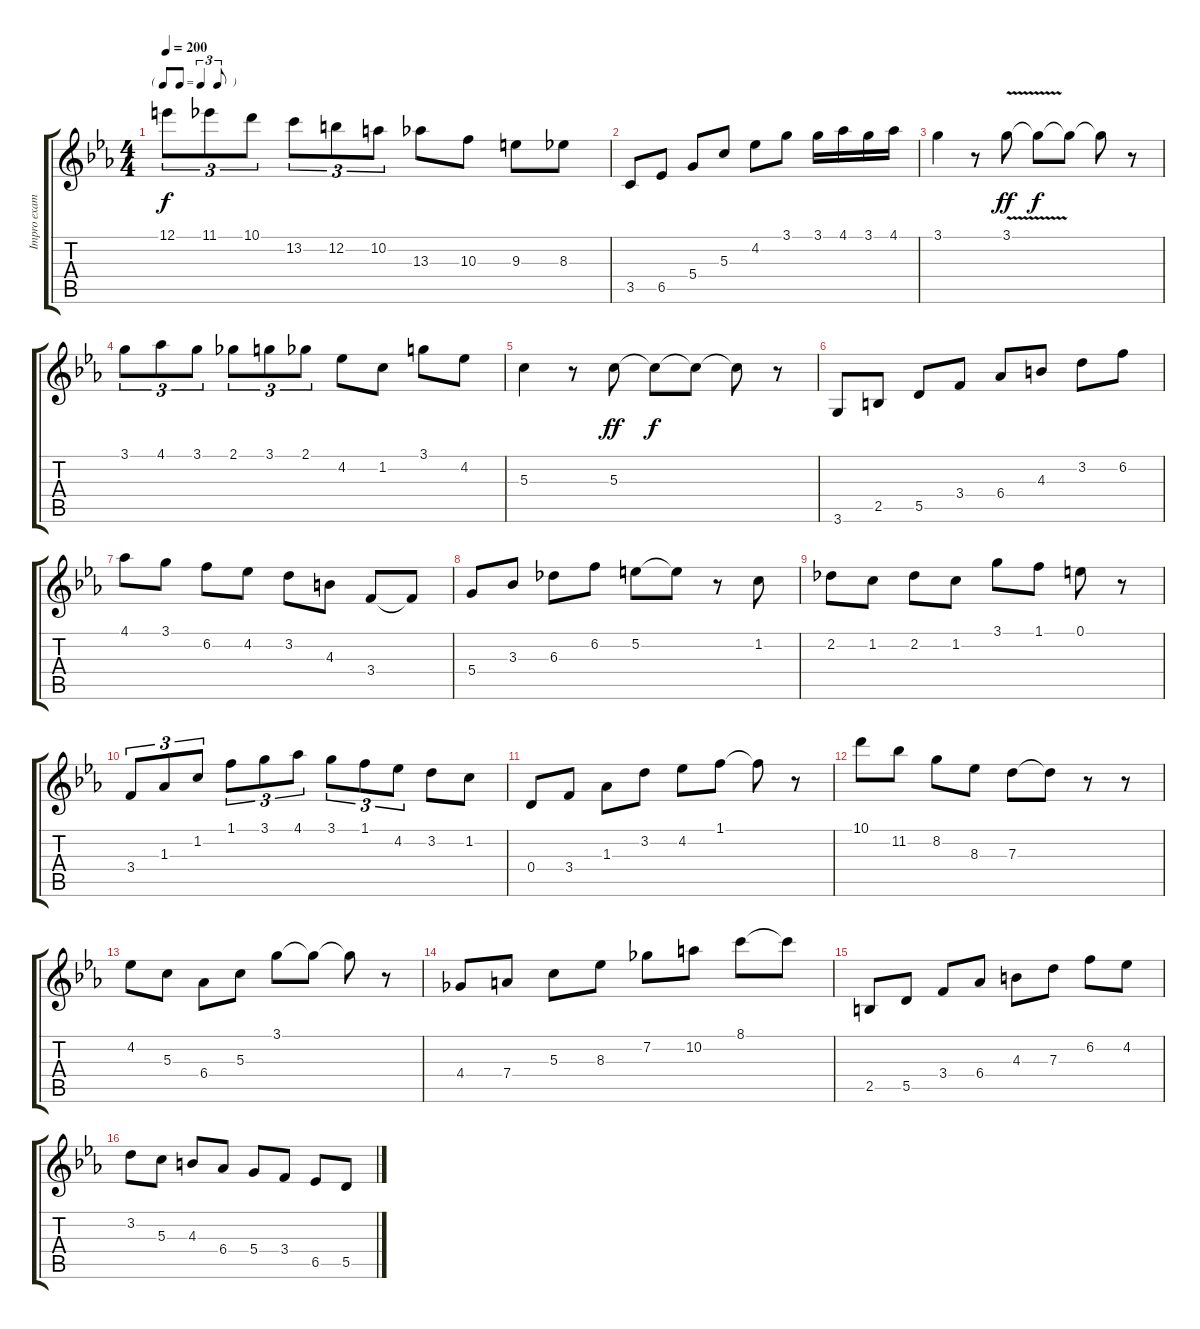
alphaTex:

\track ("Impro example" "Impro exam") {instrument electricguitarjazz}
\staff {score tabs}
\tuning (E4 B3 G3 D3 A2 E2) {hide}
\ts (4 4)
\tf triplet8th
\tempo 200
\clef g2
\ks cminor
12.1.8{tu (3 2) dy f} 11.1.8{tu (3 2)} 10.1.8{tu (3 2)} 13.2.8{tu (3 2)} 12.2.8{tu (3 2)} 10.2.8{tu (3 2)} 13.3.8 10.3.8 9.3.8 8.3.8 |
3.5.8 6.5.8 5.4.8 5.3.8 4.2.8 3.1.8 3.1.16 4.1.16 3.1.16 4.1.16 |
3.1.4 r.8 3.1{v}.8{dy ff} 3.1{t}.8{dy f} 3.1{t}.8 3.1{t}.8 r.8 |
3.1.8{tu (3 2)} 4.1.8{tu (3 2)} 3.1.8{tu (3 2)} 2.1.8{tu (3 2)} 3.1.8{tu (3 2)} 2.1.8{tu (3 2)} 4.2.8 1.2.8 3.1.8 4.2.8 |
5.3.4 r.8 5.3.8{dy ff} 5.3{t}.8{dy f} 5.3{t}.8 5.3{t}.8 r.8 |
3.6.8 2.5.8 5.5.8 3.4.8 6.4.8 4.3.8 3.2.8 6.2.8 |
4.1.8 3.1.8 6.2.8 4.2.8 3.2.8 4.3.8 3.4.8 3.4{t}.8 |
5.4.8 3.3.8 6.3.8 6.2.8 5.2.8 5.2{t}.8 r.8 1.2.8 |
2.2.8 1.2.8 2.2.8 1.2.8 3.1.8 1.1.8 0.1.8 r.8 |
3.4.8{tu (3 2)} 1.3.8{tu (3 2)} 1.2.8{tu (3 2)} 1.1.8{tu (3 2)} 3.1.8{tu (3 2)} 4.1.8{tu (3 2)} 3.1.8{tu (3 2)} 1.1.8{tu (3 2)} 4.2.8{tu (3 2)} 3.2.8 1.2.8 |
0.4.8 3.4.8 1.3.8 3.2.8 4.2.8 1.1.8 1.1{t}.8 r.8 |
10.1.8 11.2.8 8.2.8 8.3.8 7.3.8 7.3{t}.8 r.8 r.8 |
4.2.8 5.3.8 6.4.8 5.3.8 3.1.8 3.1{t}.8 3.1{t}.8 r.8 |
4.4.8 7.4.8 5.3.8 8.3.8 7.2.8 10.2.8 8.1.8 8.1{t}.8 |
2.5.8 5.5.8 3.4.8 6.4.8 4.3.8 7.3.8 6.2.8 4.2.8 |
3.2.8 5.3.8 4.3.8 6.4.8 5.4.8 3.4.8 6.5.8 5.5.8
